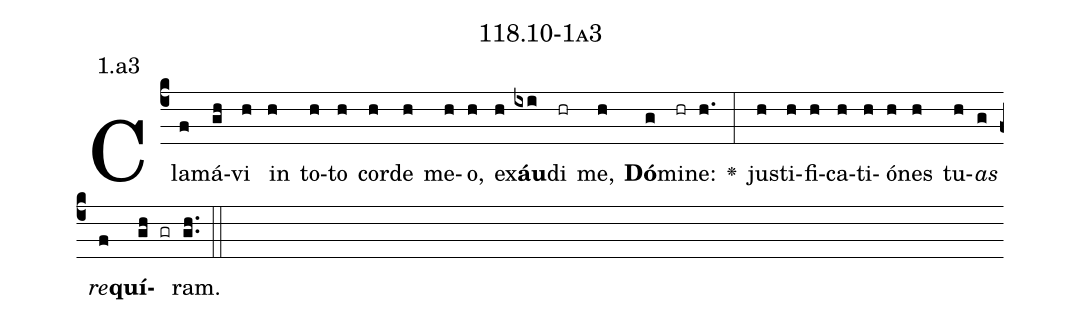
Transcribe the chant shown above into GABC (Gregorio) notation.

name: 118.10-1a3;
annotation: 1.a3;
%%
(c4)Cla(f)má(gh)vi(h) in(h) to(h)to(h) cor(h)de(h) me(h)o,(h) ex(h)<b>áu</b>(ixi)di(hr) me,(h) <b>Dó</b>(g)mi(hr)ne:(h.) <v>\greheightstar</v>(:) jus(h)ti(h)fi(h)ca(h)ti(h)ó(h)nes(h) tu(h)<i>as</i>(g) <i>re</i>(f)<b>quí</b>(gh gr)ram.(gh..) (::)


%E(h) u(h) o(g) u(f) a(gh) e.(gh..) (::)
